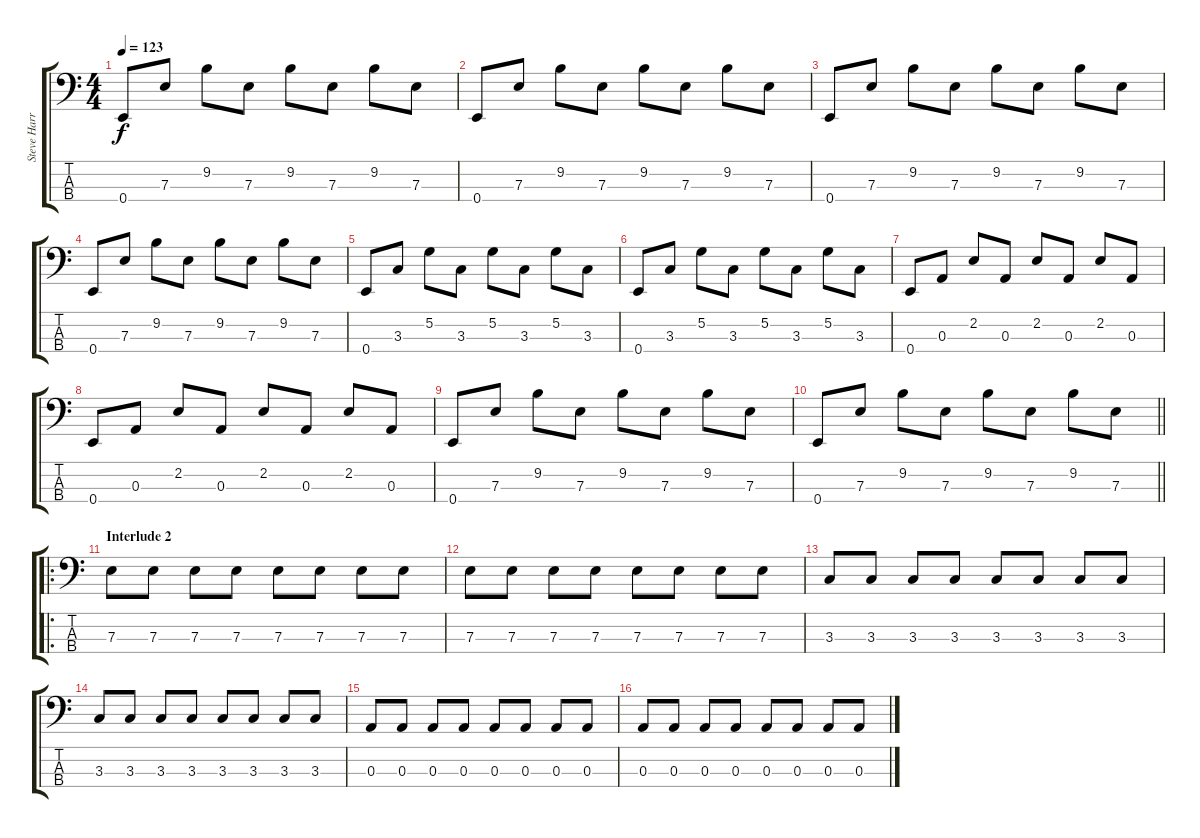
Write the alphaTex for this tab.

\track ("Steve Harris" "Steve Harr") {instrument electricbassfinger}
\staff {score tabs}
\tuning (G2 D2 A1 E1) {hide}
\ts (4 4)
\tempo 123
\clef f4
\ks c
0.4.8{dy f} 7.3.8 9.2.8 7.3.8 9.2.8 7.3.8 9.2.8 7.3.8 |
0.4.8 7.3.8 9.2.8 7.3.8 9.2.8 7.3.8 9.2.8 7.3.8 |
0.4.8 7.3.8 9.2.8 7.3.8 9.2.8 7.3.8 9.2.8 7.3.8 |
0.4.8 7.3.8 9.2.8 7.3.8 9.2.8 7.3.8 9.2.8 7.3.8 |
0.4.8 3.3.8 5.2.8 3.3.8 5.2.8 3.3.8 5.2.8 3.3.8 |
0.4.8 3.3.8 5.2.8 3.3.8 5.2.8 3.3.8 5.2.8 3.3.8 |
0.4.8 0.3.8 2.2.8 0.3.8 2.2.8 0.3.8 2.2.8 0.3.8 |
0.4.8 0.3.8 2.2.8 0.3.8 2.2.8 0.3.8 2.2.8 0.3.8 |
0.4.8 7.3.8 9.2.8 7.3.8 9.2.8 7.3.8 9.2.8 7.3.8 |
\barLineRight lightlight
0.4.8 7.3.8 9.2.8 7.3.8 9.2.8 7.3.8 9.2.8 7.3.8 |
\ro
\section ("" "Interlude 2")
7.3.8{instrument electricbassfinger} 7.3.8 7.3.8 7.3.8 7.3.8 7.3.8 7.3.8 7.3.8 |
7.3.8 7.3.8 7.3.8 7.3.8 7.3.8 7.3.8 7.3.8 7.3.8 |
3.3.8 3.3.8 3.3.8 3.3.8 3.3.8 3.3.8 3.3.8 3.3.8 |
3.3.8 3.3.8 3.3.8 3.3.8 3.3.8 3.3.8 3.3.8 3.3.8 |
0.3.8 0.3.8 0.3.8 0.3.8 0.3.8 0.3.8 0.3.8 0.3.8 |
0.3.8 0.3.8 0.3.8 0.3.8 0.3.8 0.3.8 0.3.8 0.3.8
